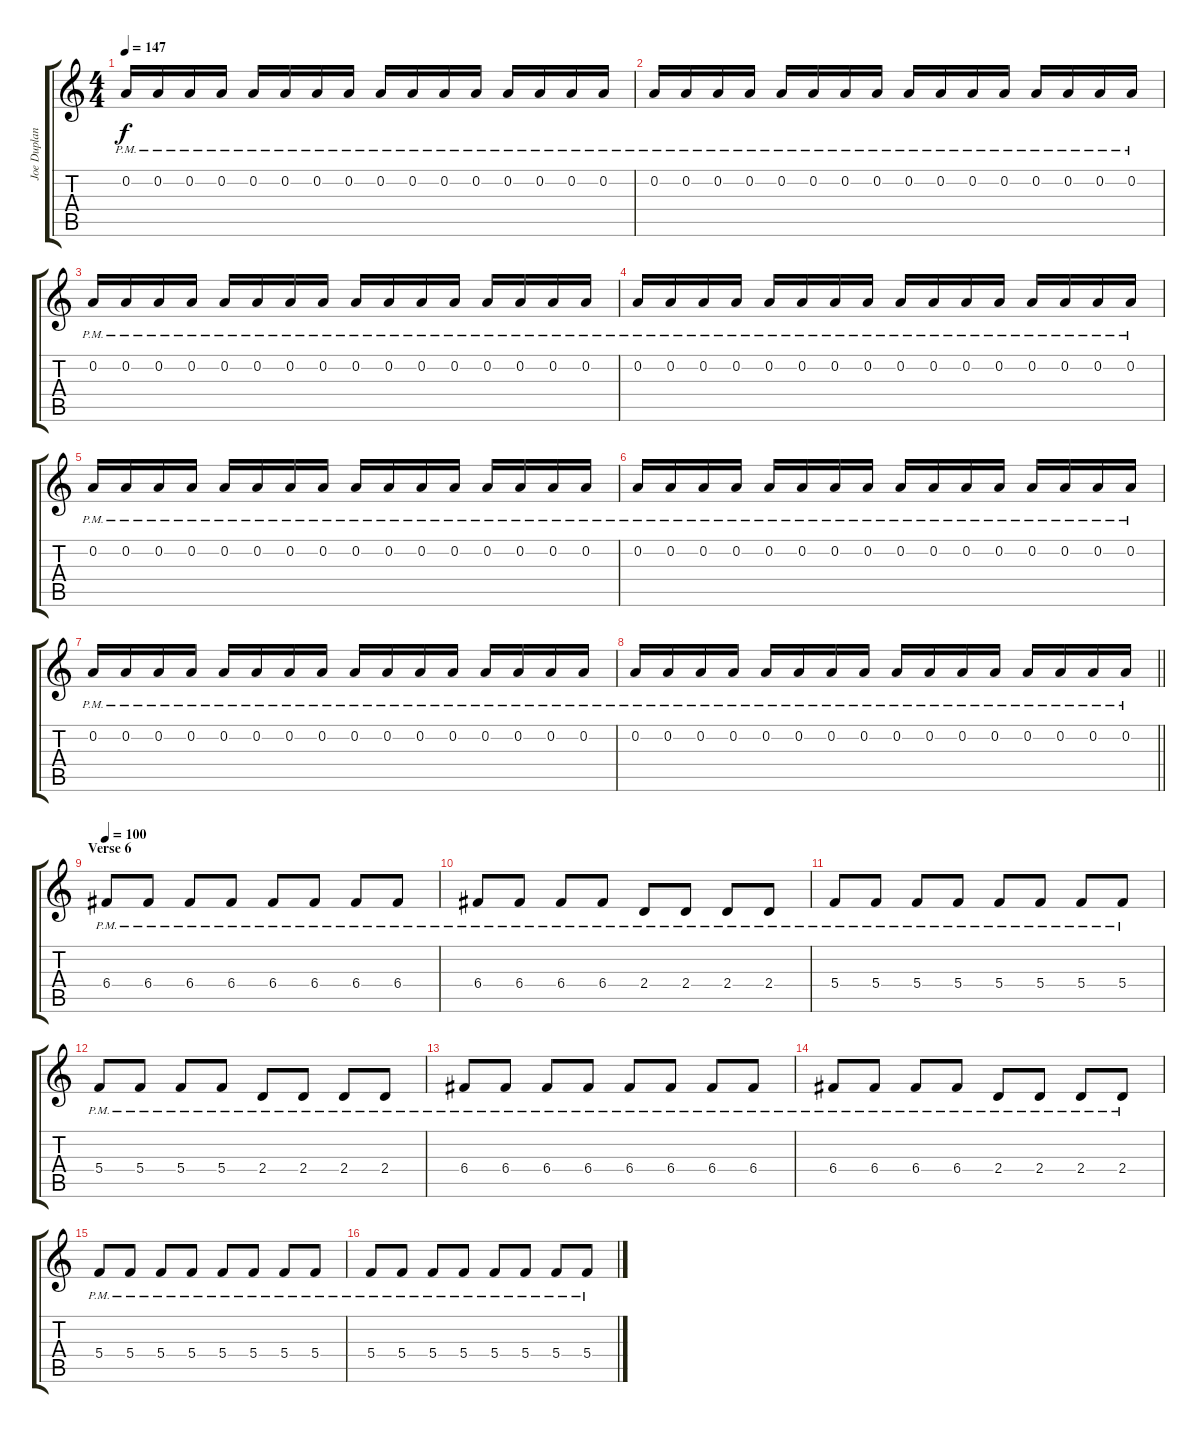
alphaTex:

\track ("Joe Duplantier - RHYTHM GUITAR" "Joe Duplan") {instrument overdrivenguitar}
\staff {score tabs}
\tuning (D4 A3 F3 C3 G2 D2) {hide}
\ts (4 4)
\tempo 147
\clef g2
\ks c
0.2{pm}.16{dy f} 0.2{pm}.16 0.2{pm}.16 0.2{pm}.16 0.2{pm}.16 0.2{pm}.16 0.2{pm}.16 0.2{pm}.16 0.2{pm}.16 0.2{pm}.16 0.2{pm}.16 0.2{pm}.16 0.2{pm}.16 0.2{pm}.16 0.2{pm}.16 0.2{pm}.16 |
0.2{pm}.16 0.2{pm}.16 0.2{pm}.16 0.2{pm}.16 0.2{pm}.16 0.2{pm}.16 0.2{pm}.16 0.2{pm}.16 0.2{pm}.16 0.2{pm}.16 0.2{pm}.16 0.2{pm}.16 0.2{pm}.16 0.2{pm}.16 0.2{pm}.16 0.2{pm}.16 |
0.2{pm}.16 0.2{pm}.16 0.2{pm}.16 0.2{pm}.16 0.2{pm}.16 0.2{pm}.16 0.2{pm}.16 0.2{pm}.16 0.2{pm}.16 0.2{pm}.16 0.2{pm}.16 0.2{pm}.16 0.2{pm}.16 0.2{pm}.16 0.2{pm}.16 0.2{pm}.16 |
0.2{pm}.16 0.2{pm}.16 0.2{pm}.16 0.2{pm}.16 0.2{pm}.16 0.2{pm}.16 0.2{pm}.16 0.2{pm}.16 0.2{pm}.16 0.2{pm}.16 0.2{pm}.16 0.2{pm}.16 0.2{pm}.16 0.2{pm}.16 0.2{pm}.16 0.2{pm}.16 |
0.2{pm}.16 0.2{pm}.16 0.2{pm}.16 0.2{pm}.16 0.2{pm}.16 0.2{pm}.16 0.2{pm}.16 0.2{pm}.16 0.2{pm}.16 0.2{pm}.16 0.2{pm}.16 0.2{pm}.16 0.2{pm}.16 0.2{pm}.16 0.2{pm}.16 0.2{pm}.16 |
0.2{pm}.16 0.2{pm}.16 0.2{pm}.16 0.2{pm}.16 0.2{pm}.16 0.2{pm}.16 0.2{pm}.16 0.2{pm}.16 0.2{pm}.16 0.2{pm}.16 0.2{pm}.16 0.2{pm}.16 0.2{pm}.16 0.2{pm}.16 0.2{pm}.16 0.2{pm}.16 |
0.2{pm}.16 0.2{pm}.16 0.2{pm}.16 0.2{pm}.16 0.2{pm}.16 0.2{pm}.16 0.2{pm}.16 0.2{pm}.16 0.2{pm}.16 0.2{pm}.16 0.2{pm}.16 0.2{pm}.16 0.2{pm}.16 0.2{pm}.16 0.2{pm}.16 0.2{pm}.16 |
\barLineRight lightlight
0.2{pm}.16 0.2{pm}.16 0.2{pm}.16 0.2{pm}.16 0.2{pm}.16 0.2{pm}.16 0.2{pm}.16 0.2{pm}.16 0.2{pm}.16 0.2{pm}.16 0.2{pm}.16 0.2{pm}.16 0.2{pm}.16 0.2{pm}.16 0.2{pm}.16 0.2{pm}.16 |
\section ("" "Verse 6")
\tempo 100
6.4{pm}.8 6.4{pm}.8 6.4{pm}.8 6.4{pm}.8 6.4{pm}.8 6.4{pm}.8 6.4{pm}.8 6.4{pm}.8 |
6.4{pm}.8 6.4{pm}.8 6.4{pm}.8 6.4{pm}.8 2.4{pm}.8 2.4{pm}.8 2.4{pm}.8 2.4{pm}.8 |
5.4{pm}.8 5.4{pm}.8 5.4{pm}.8 5.4{pm}.8 5.4{pm}.8 5.4{pm}.8 5.4{pm}.8 5.4{pm}.8 |
5.4{pm}.8 5.4{pm}.8 5.4{pm}.8 5.4{pm}.8 2.4{pm}.8 2.4{pm}.8 2.4{pm}.8 2.4{pm}.8 |
6.4{pm}.8 6.4{pm}.8 6.4{pm}.8 6.4{pm}.8 6.4{pm}.8 6.4{pm}.8 6.4{pm}.8 6.4{pm}.8 |
6.4{pm}.8 6.4{pm}.8 6.4{pm}.8 6.4{pm}.8 2.4{pm}.8 2.4{pm}.8 2.4{pm}.8 2.4{pm}.8 |
5.4{pm}.8 5.4{pm}.8 5.4{pm}.8 5.4{pm}.8 5.4{pm}.8 5.4{pm}.8 5.4{pm}.8 5.4{pm}.8 |
5.4{pm}.8 5.4{pm}.8 5.4{pm}.8 5.4{pm}.8 5.4{pm}.8 5.4{pm}.8 5.4{pm}.8 5.4{pm}.8
